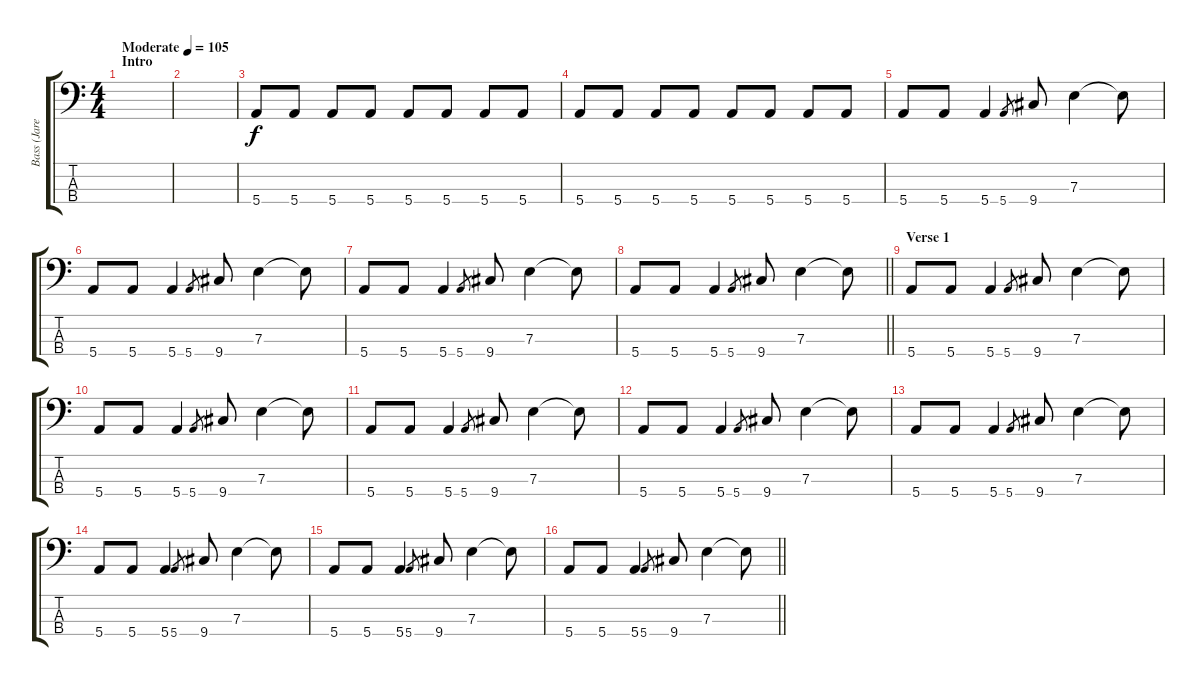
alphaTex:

\track ("Bass (Jared)" "Bass (Jare") {instrument electricbassfinger}
\staff {score tabs}
\tuning (G2 D2 A1 E1) {hide}
\ts (4 4)
\section ("" "Intro")
\tempo (105 "Moderate")
\clef f4
\ks c
|
|
5.4.8 5.4.8 5.4.8 5.4.8 5.4.8 5.4.8 5.4.8 5.4.8 |
5.4.8 5.4.8 5.4.8 5.4.8 5.4.8 5.4.8 5.4.8 5.4.8 |
5.4.8 5.4.8 5.4.4 5.4.8{gr} 9.4.8 7.3.4 7.3{t}.8 |
5.4.8 5.4.8 5.4.4 5.4.8{gr} 9.4.8 7.3.4 7.3{t}.8 |
5.4.8 5.4.8 5.4.4 5.4.8{gr} 9.4.8 7.3.4 7.3{t}.8 |
\barLineRight lightlight
5.4.8 5.4.8 5.4.4 5.4.8{gr} 9.4.8 7.3.4 7.3{t}.8 |
\section ("" "Verse 1")
5.4.8 5.4.8 5.4.4 5.4.8{gr} 9.4.8 7.3.4 7.3{t}.8 |
5.4.8 5.4.8 5.4.4 5.4.8{gr} 9.4.8 7.3.4 7.3{t}.8 |
5.4.8 5.4.8 5.4.4 5.4.8{gr} 9.4.8 7.3.4 7.3{t}.8 |
5.4.8 5.4.8 5.4.4 5.4.8{gr} 9.4.8 7.3.4 7.3{t}.8 |
5.4.8 5.4.8 5.4.4 5.4.8{gr} 9.4.8 7.3.4 7.3{t}.8 |
5.4.8 5.4.8 5.4.4 5.4.8{gr} 9.4.8 7.3.4 7.3{t}.8 |
5.4.8 5.4.8 5.4.4 5.4.8{gr} 9.4.8 7.3.4 7.3{t}.8 |
\barLineRight lightlight
5.4.8 5.4.8 5.4.4 5.4.8{gr} 9.4.8 7.3.4 7.3{t}.8
